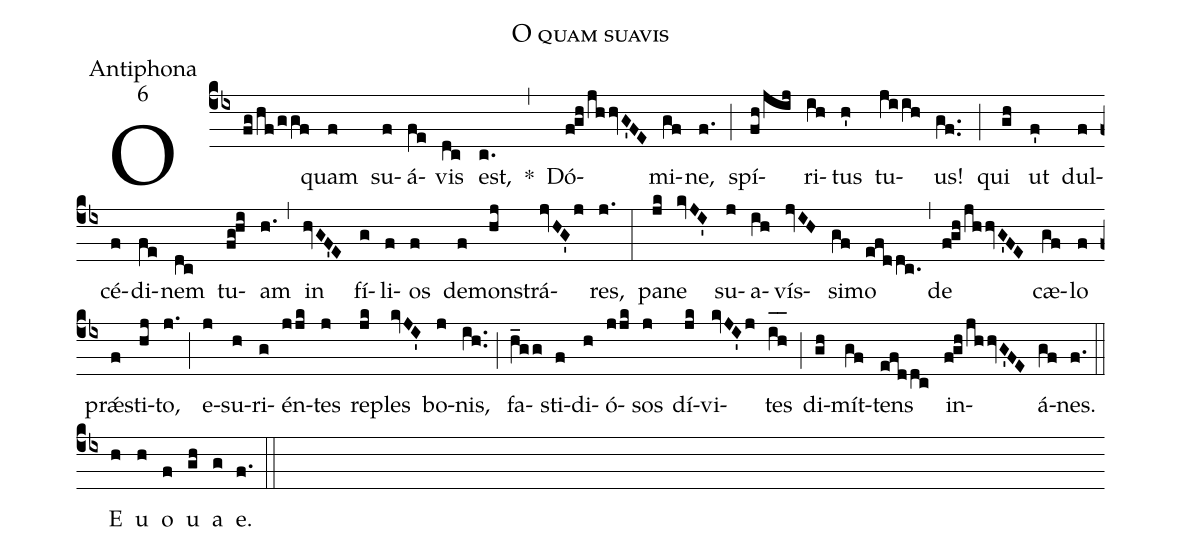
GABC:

name:O quam suavis;
office-part:Antiphona;
mode:6;
%%
(cb4) O(fg/hf/ggf) quam(f) su(f)á(fe)vis(dc) est,(c.) *(,) Dó(fghjhhvG'FE)mi(gf)ne,(f.) (;) spí(fh/jij)ri(ih)tus(h') tu(jiih)us!(gf..) (;) qui(gh) ut(f') dul(f)cé(f)di(fe)nem(dc) tu(fg!hi)am(h.) (,) in(hvGF'E) fí(g)li(f)os(f) de(f)mon(hj)strá(jvHG'j)res,(j.) (:) pa(jk)ne(kvJI') su(j)a(ih)vís(jvIH)si(gf)mo(efddc.) (,) de(fghjhhvG'FE) cæ(gf)lo(f) prǽ(f)sti(hj)to,(j.) (;) e(j)su(h)ri(g)én(jjk)tes(j) re(jk)ples(kvJI') bo(j)nis,(ih..) (;) fa(h_gg)sti(f)di(h)ó(jjk)sos(j) dí(jk)vi(kvJI'j)tes(i_[oh:h]h_[oh:h]) (;) di(gh)mít(gf)tens(efddc) in(fghjhhvG'FE)á(gf)nes.(f.) (::) <eu>E(h) u(h) o(f) u(gh) a(g) e.</eu>(f.) (::)
